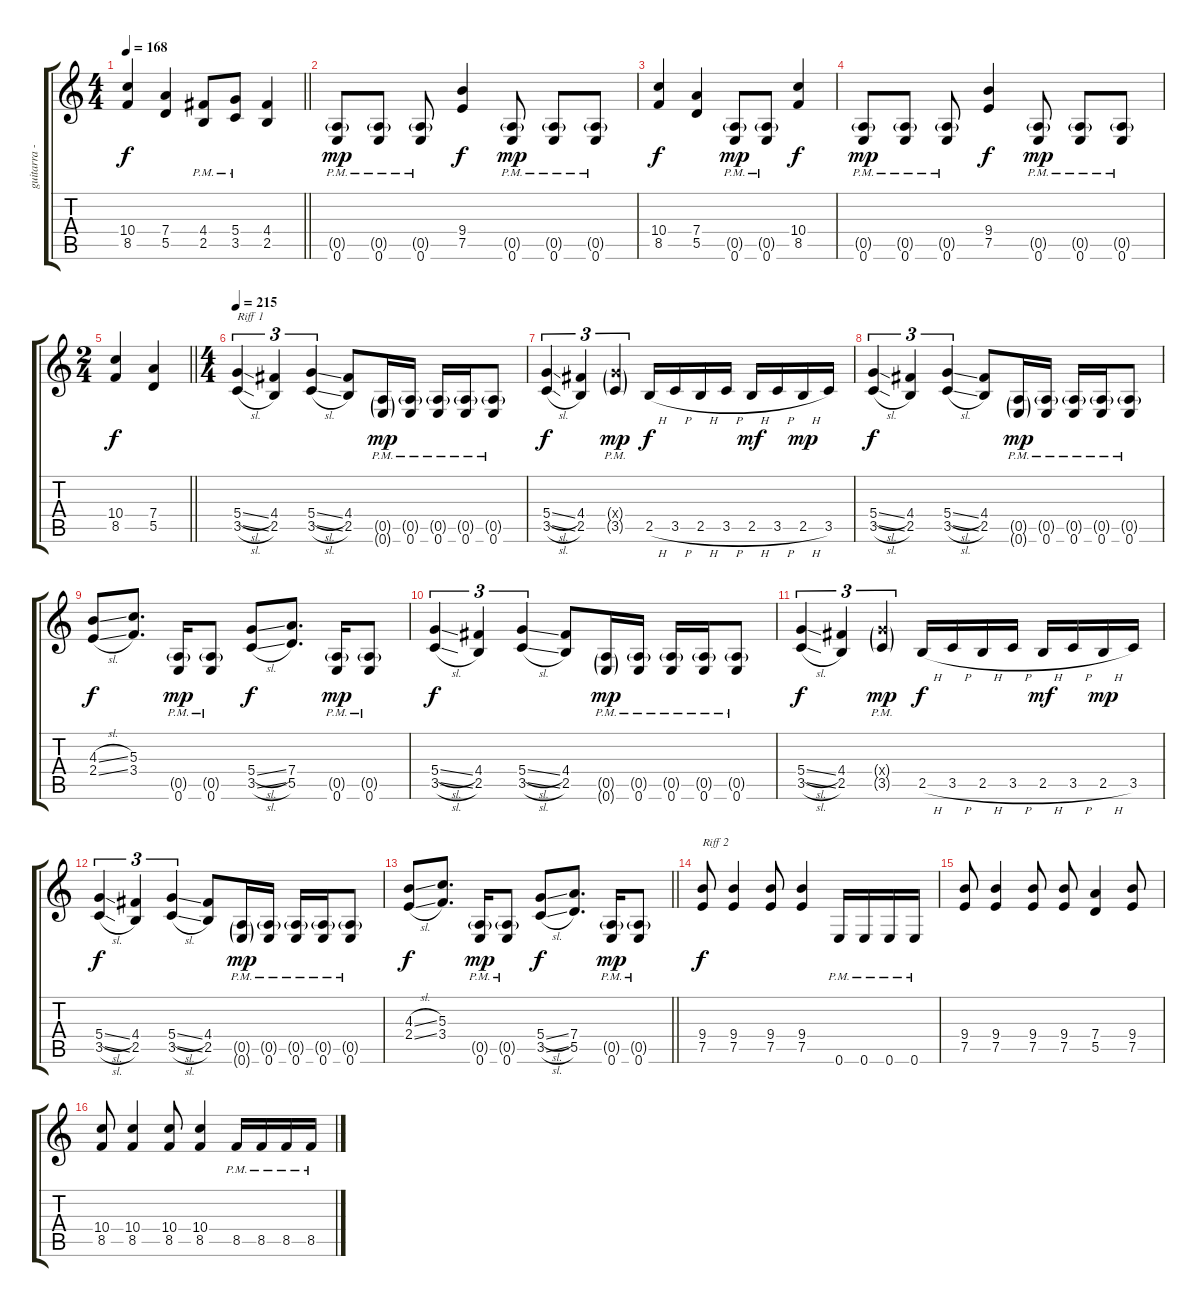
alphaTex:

\track ("guitarra - guitar" "guitarra -") {instrument distortionguitar}
\staff {score tabs}
\tuning (E4 B3 G3 D3 A2 E2) {hide}
\ts (4 4)
\tempo 168
\clef g2
\barLineRight lightlight
\ks c
(10.4 8.5).4{dy f} (7.4 5.5).4 (4.4{pm} 2.5{pm}).8 (5.4{pm} 3.5{pm}).8 (4.4 2.5).4 |
(0.5{g pm} 0.6{pm}).8{dy mp} (0.5{g pm} 0.6{pm}).8 (0.5{g pm} 0.6{pm}).8 (9.4 7.5).4{dy f} (0.5{g pm} 0.6{pm}).8{dy mp} (0.5{g pm} 0.6{pm}).8 (0.5{g pm} 0.6{pm}).8 |
(10.4 8.5).4{dy f} (7.4 5.5).4 (0.5{g pm} 0.6{pm}).8{dy mp} (0.5{g pm} 0.6{pm}).8 (10.4 8.5).4{dy f} |
(0.5{g pm} 0.6{pm}).8{dy mp} (0.5{g pm} 0.6{pm}).8 (0.5{g pm} 0.6{pm}).8 (9.4 7.5).4{dy f} (0.5{g pm} 0.6{pm}).8{dy mp} (0.5{g pm} 0.6{pm}).8 (0.5{g pm} 0.6{pm}).8 |
\ts (2 4)
\barLineRight lightlight
(10.4 8.5).4{dy f} (7.4 5.5).4 |
\ts (4 4)
\tempo 215
(5.4{sl} 3.5{sl}).4{tu (3 2) txt "Riff 1"} (4.4 2.5).4{tu (3 2)} (5.4{sl} 3.5{sl}).4{tu (3 2)} (4.4 2.5).8 (0.5{g pm} 0.6{g pm}).16{dy mp} (0.5{g pm} 0.6{pm}).16 (0.5{g pm} 0.6{pm}).16 (0.5{g pm} 0.6{pm}).16 (0.5{g pm} 0.6{pm}).8 |
(5.4{sl} 3.5{sl}).4{tu (3 2) dy f} (4.4 2.5).4{tu (3 2)} (5.4{g x} 3.5{g pm}).4{tu (3 2) dy mp} 2.5{h}.16{dy f} 3.5{h}.16 2.5{h}.16 3.5{h}.16 2.5{h}.16{dy mf} 3.5{h}.16 2.5{h}.16{dy mp} 3.5.16 |
(5.4{sl} 3.5{sl}).4{tu (3 2) dy f} (4.4 2.5).4{tu (3 2)} (5.4{sl} 3.5{sl}).4{tu (3 2)} (4.4 2.5).8 (0.5{g pm} 0.6{g pm}).16{dy mp} (0.5{g pm} 0.6{pm}).16 (0.5{g pm} 0.6{pm}).16 (0.5{g pm} 0.6{pm}).16 (0.5{g pm} 0.6{pm}).8 |
(4.3{sl} 2.4{sl}).8{dy f} (5.3 3.4).8{d} (0.5{g pm} 0.6{pm}).16{dy mp} (0.5{g pm} 0.6{pm}).8 (5.4{sl} 3.5{sl}).8{dy f} (7.4 5.5).8{d} (0.5{g pm} 0.6{pm}).16{dy mp} (0.5{g pm} 0.6{pm}).8 |
(5.4{sl} 3.5{sl}).4{tu (3 2) dy f} (4.4 2.5).4{tu (3 2)} (5.4{sl} 3.5{sl}).4{tu (3 2)} (4.4 2.5).8 (0.5{g pm} 0.6{g pm}).16{dy mp} (0.5{g pm} 0.6{pm}).16 (0.5{g pm} 0.6{pm}).16 (0.5{g pm} 0.6{pm}).16 (0.5{g pm} 0.6{pm}).8 |
(5.4{sl} 3.5{sl}).4{tu (3 2) dy f} (4.4 2.5).4{tu (3 2)} (5.4{g x} 3.5{g pm}).4{tu (3 2) dy mp} 2.5{h}.16{dy f} 3.5{h}.16 2.5{h}.16 3.5{h}.16 2.5{h}.16{dy mf} 3.5{h}.16 2.5{h}.16{dy mp} 3.5.16 |
(5.4{sl} 3.5{sl}).4{tu (3 2) dy f} (4.4 2.5).4{tu (3 2)} (5.4{sl} 3.5{sl}).4{tu (3 2)} (4.4 2.5).8 (0.5{g pm} 0.6{g pm}).16{dy mp} (0.5{g pm} 0.6{pm}).16 (0.5{g pm} 0.6{pm}).16 (0.5{g pm} 0.6{pm}).16 (0.5{g pm} 0.6{pm}).8 |
\barLineRight lightlight
(4.3{sl} 2.4{sl}).8{dy f} (5.3 3.4).8{d} (0.5{g pm} 0.6{pm}).16{dy mp} (0.5{g pm} 0.6{pm}).8 (5.4{sl} 3.5{sl}).8{dy f} (7.4 5.5).8{d} (0.5{g pm} 0.6{pm}).16{dy mp} (0.5{g pm} 0.6{pm}).8 |
(9.4 7.5).8{txt "Riff 2" dy f} (9.4 7.5).4 (9.4 7.5).8 (9.4 7.5).4 0.6{pm}.16 0.6{pm}.16 0.6{pm}.16 0.6{pm}.16 |
(9.4 7.5).8 (9.4 7.5).4 (9.4 7.5).8 (9.4 7.5).8 (7.4 5.5).4 (9.4 7.5).8 |
(10.4 8.5).8 (10.4 8.5).4 (10.4 8.5).8 (10.4 8.5).4 8.5{pm}.16 8.5{pm}.16 8.5{pm}.16 8.5{pm}.16
